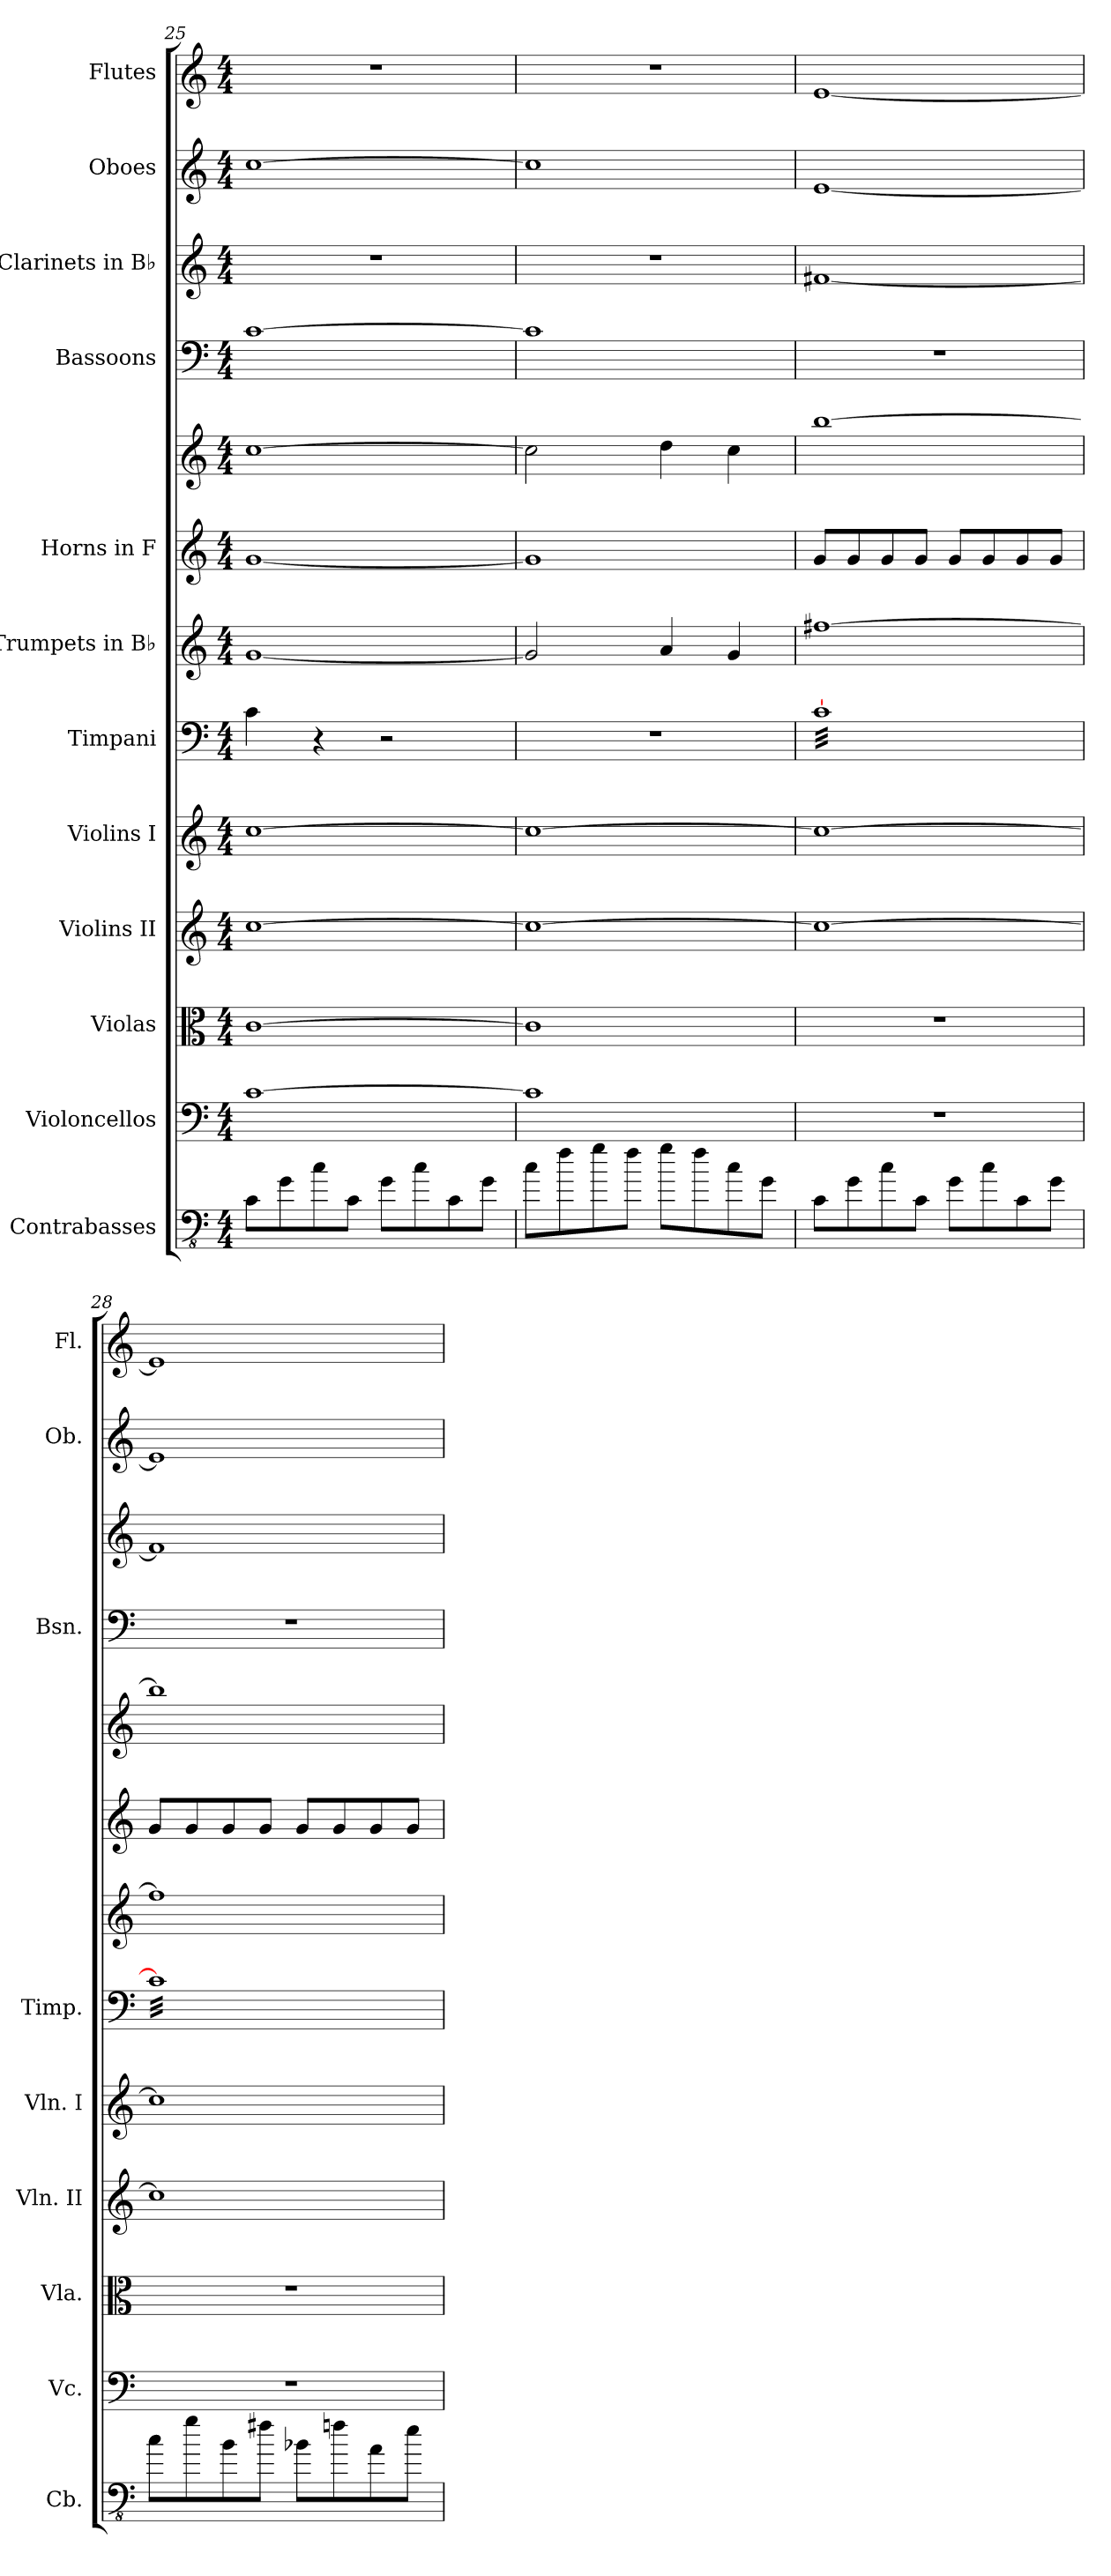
**kern	**kern	**kern	**kern	**kern	**kern	**kern	**kern	**kern	**kern	**kern	**kern	**kern
*part12	*part11	*part10	*part9	*part8	*part7	*part6	*part5	*part5	*part4	*part3	*part2	*part1
*staff13	*staff12	*staff11	*staff10	*staff9	*staff8	*staff7	*staff6	*staff5	*staff4	*staff3	*staff2	*staff1
*I"Contrabasses	*I"Violoncellos	*I"Violas	*I"Violins II	*I"Violins I	*I"Timpani	*I"Trumpets in B♭	*I"Horns in F	*	*I"Bassoons	*I"Clarinets in B♭	*I"Oboes	*I"Flutes
*I'Cb.	*I'Vc.	*I'Vla.	*I'Vln. II	*I'Vln. I	*I'Timp.	*	*	*	*I'Bsn.	*	*I'Ob.	*I'Fl.
*clefFv4	*clefF4	*clefC3	*clefG2	*clefG2	*clefF4	*clefG2	*clefG2	*clefG2	*clefF4	*clefG2	*clefG2	*clefG2
*ITrd7c12	*	*	*	*	*	*ITrd1c2	*ITrd4c7	*ITrd4c7	*	*ITrd1c2	*	*
*k[]	*k[]	*k[]	*k[]	*k[]	*k[]	*k[b-e-]	*k[b-]	*k[b-]	*k[]	*k[b-e-]	*k[]	*k[]
*M4/4	*M4/4	*M4/4	*M4/4	*M4/4	*M4/4	*M4/4	*M4/4	*M4/4	*M4/4	*M4/4	*M4/4	*M4/4
=25	=25	=25	=25	=25	=25	=25	=25	=25	=25	=25	=25	=25
8CC\L	[1c	[1c	[1cc	[1cc	4c\	[1f	[1c	[1f	[1c	1r	[1cc	1r
8GG\	.	.	.	.	.	.	.	.	.	.	.	.
8C\	.	.	.	.	4r	.	.	.	.	.	.	.
8CC\J	.	.	.	.	.	.	.	.	.	.	.	.
8GG\L	.	.	.	.	2r	.	.	.	.	.	.	.
8C\	.	.	.	.	.	.	.	.	.	.	.	.
8CC\	.	.	.	.	.	.	.	.	.	.	.	.
8GG\J	.	.	.	.	.	.	.	.	.	.	.	.
=26	=26	=26	=26	=26	=26	=26	=26	=26	=26	=26	=26	=26
8C\L	1c]	1c]	1cc_	1cc_	1r	2f/]	1c]	2f\]	1c]	1r	1cc]	1r
8F\	.	.	.	.	.	.	.	.	.	.	.	.
8G\	.	.	.	.	.	.	.	.	.	.	.	.
8F\J	.	.	.	.	.	.	.	.	.	.	.	.
8G\L	.	.	.	.	.	4g/	.	4g\	.	.	.	.
8F\	.	.	.	.	.	.	.	.	.	.	.	.
8C\	.	.	.	.	.	4f/	.	4f\	.	.	.	.
8GG\J	.	.	.	.	.	.	.	.	.	.	.	.
!!LO:PB:g=z
=27	=27	=27	=27	=27	=27	=27	=27	=27	=27	=27	=27	=27
*	*	*	*	*	*tremolo	*	*	*	*	*	*	*
8CC\L	1r	1r	1cc_	1cc_	[32cLLL	[1een	8c/L	[1ee	1r	[1en	[1e	[1e
.	.	.	.	.	32c	.	.	.	.	.	.	.
.	.	.	.	.	32c	.	.	.	.	.	.	.
.	.	.	.	.	32c	.	.	.	.	.	.	.
8GG\	.	.	.	.	32c	.	8c/	.	.	.	.	.
.	.	.	.	.	32c	.	.	.	.	.	.	.
.	.	.	.	.	32c	.	.	.	.	.	.	.
.	.	.	.	.	32c	.	.	.	.	.	.	.
8C\	.	.	.	.	32c	.	8c/	.	.	.	.	.
.	.	.	.	.	32c	.	.	.	.	.	.	.
.	.	.	.	.	32c	.	.	.	.	.	.	.
.	.	.	.	.	32c	.	.	.	.	.	.	.
8CC\J	.	.	.	.	32c	.	8c/J	.	.	.	.	.
.	.	.	.	.	32c	.	.	.	.	.	.	.
.	.	.	.	.	32c	.	.	.	.	.	.	.
.	.	.	.	.	32c	.	.	.	.	.	.	.
8GG\L	.	.	.	.	32c	.	8c/L	.	.	.	.	.
.	.	.	.	.	32c	.	.	.	.	.	.	.
.	.	.	.	.	32c	.	.	.	.	.	.	.
.	.	.	.	.	32c	.	.	.	.	.	.	.
8C\	.	.	.	.	32c	.	8c/	.	.	.	.	.
.	.	.	.	.	32c	.	.	.	.	.	.	.
.	.	.	.	.	32c	.	.	.	.	.	.	.
.	.	.	.	.	32c	.	.	.	.	.	.	.
8CC\	.	.	.	.	32c	.	8c/	.	.	.	.	.
.	.	.	.	.	32c	.	.	.	.	.	.	.
.	.	.	.	.	32c	.	.	.	.	.	.	.
.	.	.	.	.	32c	.	.	.	.	.	.	.
8GG\J	.	.	.	.	32c	.	8c/J	.	.	.	.	.
.	.	.	.	.	32c	.	.	.	.	.	.	.
.	.	.	.	.	32c	.	.	.	.	.	.	.
.	.	.	.	.	32cJJJ	.	.	.	.	.	.	.
=28	=28	=28	=28	=28	=28	=28	=28	=28	=28	=28	=28	=28
8C\L	1r	1r	1cc]	1cc]	32c]LLL	1ee]	8c/L	1ee]	1r	1e]	1e]	1e]
.	.	.	.	.	32c	.	.	.	.	.	.	.
.	.	.	.	.	32c	.	.	.	.	.	.	.
.	.	.	.	.	32c	.	.	.	.	.	.	.
8G\	.	.	.	.	32c	.	8c/	.	.	.	.	.
.	.	.	.	.	32c	.	.	.	.	.	.	.
.	.	.	.	.	32c	.	.	.	.	.	.	.
.	.	.	.	.	32c	.	.	.	.	.	.	.
8BB\	.	.	.	.	32c	.	8c/	.	.	.	.	.
.	.	.	.	.	32c	.	.	.	.	.	.	.
.	.	.	.	.	32c	.	.	.	.	.	.	.
.	.	.	.	.	32c	.	.	.	.	.	.	.
8F#X\J	.	.	.	.	32c	.	8c/J	.	.	.	.	.
.	.	.	.	.	32c	.	.	.	.	.	.	.
.	.	.	.	.	32c	.	.	.	.	.	.	.
.	.	.	.	.	32c	.	.	.	.	.	.	.
8BB-X\L	.	.	.	.	32c	.	8c/L	.	.	.	.	.
.	.	.	.	.	32c	.	.	.	.	.	.	.
.	.	.	.	.	32c	.	.	.	.	.	.	.
.	.	.	.	.	32c	.	.	.	.	.	.	.
8Fn\	.	.	.	.	32c	.	8c/	.	.	.	.	.
.	.	.	.	.	32c	.	.	.	.	.	.	.
.	.	.	.	.	32c	.	.	.	.	.	.	.
.	.	.	.	.	32c	.	.	.	.	.	.	.
8AA\	.	.	.	.	32c	.	8c/	.	.	.	.	.
.	.	.	.	.	32c	.	.	.	.	.	.	.
.	.	.	.	.	32c	.	.	.	.	.	.	.
.	.	.	.	.	32c	.	.	.	.	.	.	.
8E\J	.	.	.	.	32c	.	8c/J	.	.	.	.	.
.	.	.	.	.	32c	.	.	.	.	.	.	.
.	.	.	.	.	32c	.	.	.	.	.	.	.
.	.	.	.	.	32cJJJ	.	.	.	.	.	.	.
*	*	*	*	*	*Xtremolo	*	*	*	*	*	*	*
=	=	=	=	=	=	=	=	=	=	=	=	=
*-	*-	*-	*-	*-	*-	*-	*-	*-	*-	*-	*-	*-
